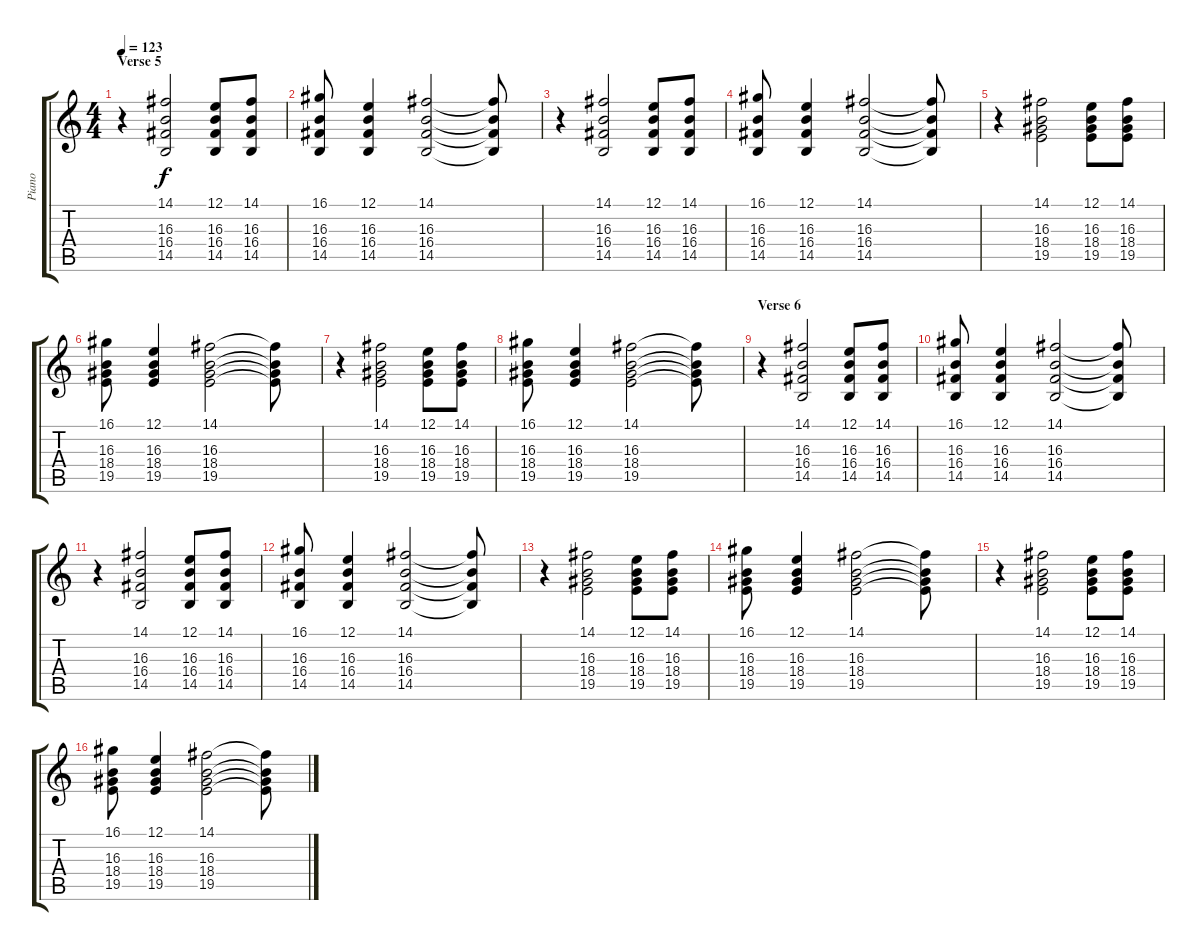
\track ("Piano" "Piano") {instrument brightacousticpiano}
\staff {score tabs}
\tuning (E4 B3 G3 D3 A2 E2) {hide}
\ts (4 4)
\section ("" "Verse 5")
\tempo 123
\clef g2
\ks c
r.4{dy f} (14.1 16.3 16.4 14.5).2 (12.1 16.3 16.4 14.5).8 (14.1 16.3 16.4 14.5).8 |
(16.1 16.3 16.4 14.5).8 (12.1 16.3 16.4 14.5).4 (14.1 16.3 16.4 14.5).2 (14.1{t} 16.3{t} 16.4{t} 14.5{t}).8 |
r.4 (14.1 16.3 16.4 14.5).2 (12.1 16.3 16.4 14.5).8 (14.1 16.3 16.4 14.5).8 |
(16.1 16.3 16.4 14.5).8 (12.1 16.3 16.4 14.5).4 (14.1 16.3 16.4 14.5).2 (14.1{t} 16.3{t} 16.4{t} 14.5{t}).8 |
r.4 (14.1 16.3 18.4 19.5).2 (12.1 16.3 18.4 19.5).8 (14.1 16.3 18.4 19.5).8 |
(16.1 16.3 18.4 19.5).8 (12.1 16.3 18.4 19.5).4 (14.1 16.3 18.4 19.5).2 (14.1{t} 16.3{t} 18.4{t} 19.5{t}).8 |
r.4 (14.1 16.3 18.4 19.5).2 (12.1 16.3 18.4 19.5).8 (14.1 16.3 18.4 19.5).8 |
(16.1 16.3 18.4 19.5).8 (12.1 16.3 18.4 19.5).4 (14.1 16.3 18.4 19.5).2 (14.1{t} 16.3{t} 18.4{t} 19.5{t}).8 |
\section ("" "Verse 6")
r.4 (14.1 16.3 16.4 14.5).2 (12.1 16.3 16.4 14.5).8 (14.1 16.3 16.4 14.5).8 |
(16.1 16.3 16.4 14.5).8 (12.1 16.3 16.4 14.5).4 (14.1 16.3 16.4 14.5).2 (14.1{t} 16.3{t} 16.4{t} 14.5{t}).8 |
r.4 (14.1 16.3 16.4 14.5).2 (12.1 16.3 16.4 14.5).8 (14.1 16.3 16.4 14.5).8 |
(16.1 16.3 16.4 14.5).8 (12.1 16.3 16.4 14.5).4 (14.1 16.3 16.4 14.5).2 (14.1{t} 16.3{t} 16.4{t} 14.5{t}).8 |
r.4 (14.1 16.3 18.4 19.5).2 (12.1 16.3 18.4 19.5).8 (14.1 16.3 18.4 19.5).8 |
(16.1 16.3 18.4 19.5).8 (12.1 16.3 18.4 19.5).4 (14.1 16.3 18.4 19.5).2 (14.1{t} 16.3{t} 18.4{t} 19.5{t}).8 |
r.4 (14.1 16.3 18.4 19.5).2 (12.1 16.3 18.4 19.5).8 (14.1 16.3 18.4 19.5).8 |
(16.1 16.3 18.4 19.5).8 (12.1 16.3 18.4 19.5).4 (14.1 16.3 18.4 19.5).2 (14.1{t} 16.3{t} 18.4{t} 19.5{t}).8
